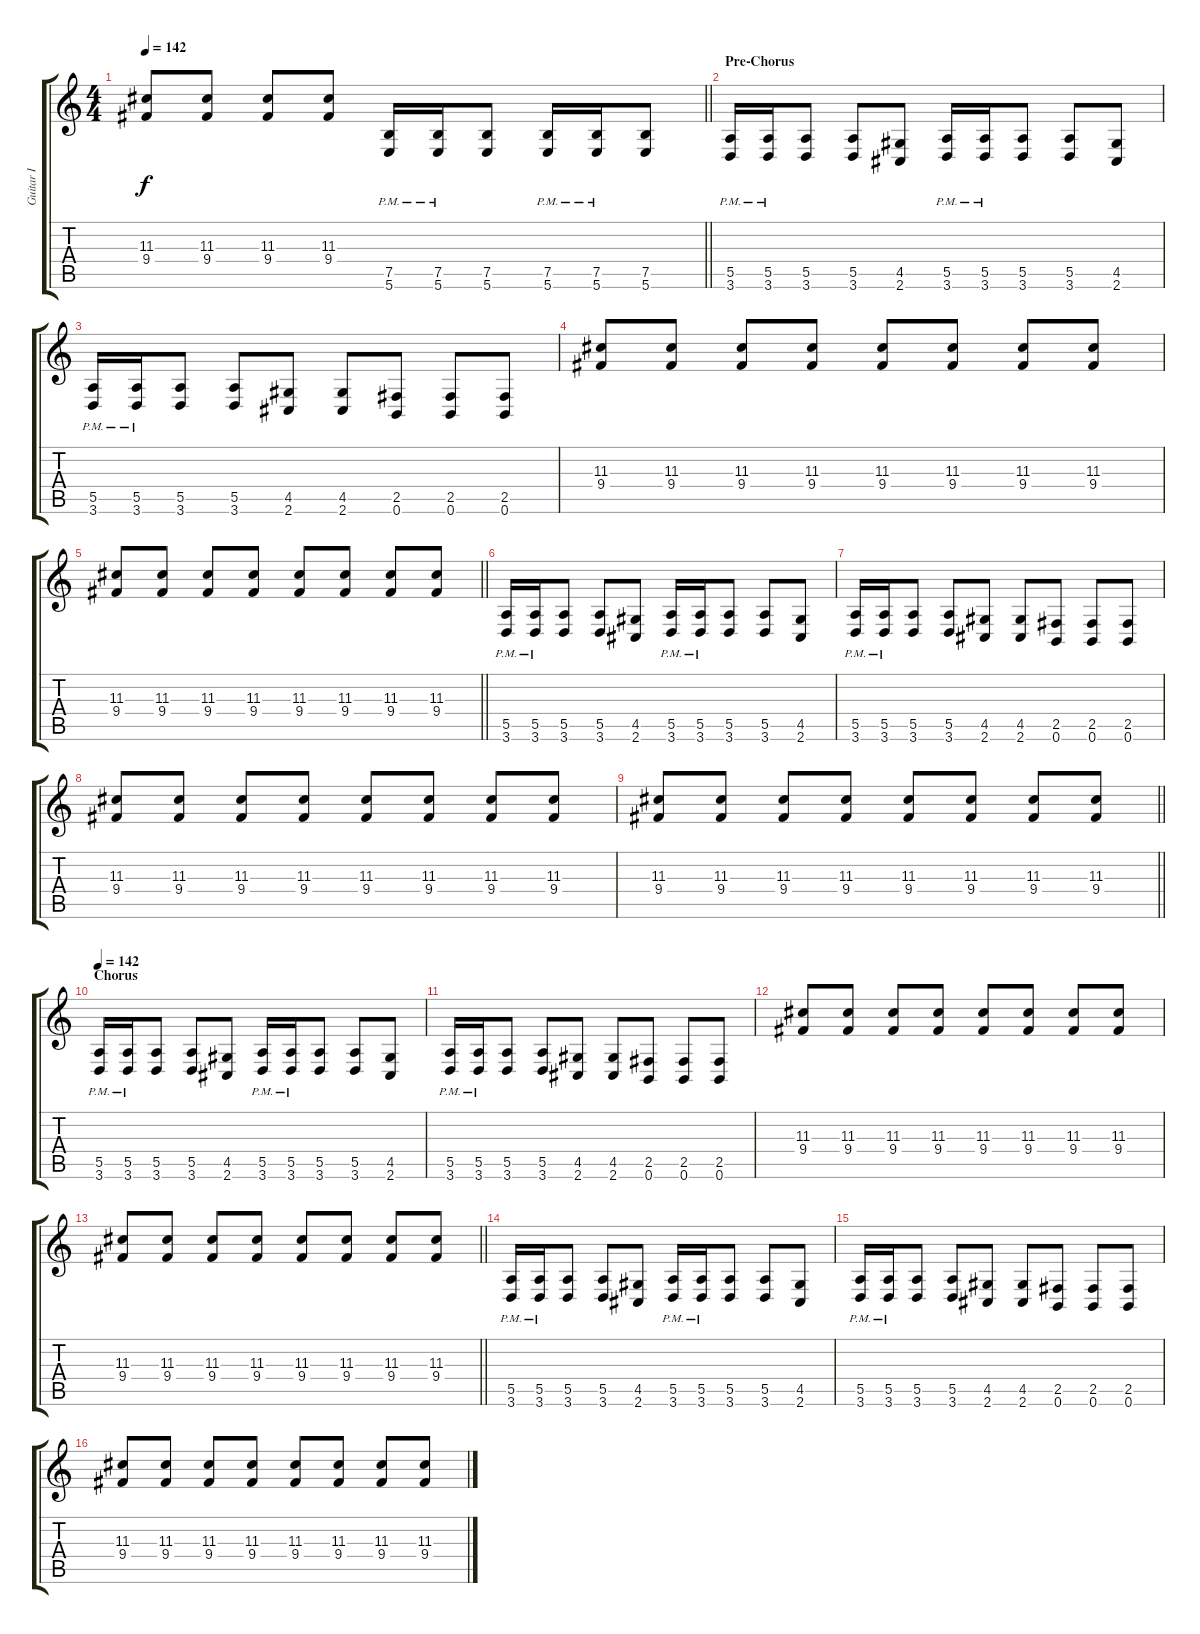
\track ("Guitar I" "Guitar I") {instrument distortionguitar}
\staff {score tabs}
\tuning (B3 Gb3 D3 A2 E2 B1) {hide}
\ts (4 4)
\tempo 142
\clef g2
\barLineRight lightlight
\ks c
(11.3 9.4).8{dy f} (11.3 9.4).8 (11.3 9.4).8 (11.3 9.4).8 (7.5{pm} 5.6{pm}).16 (7.5{pm} 5.6{pm}).16 (7.5 5.6).8 (7.5{pm} 5.6{pm}).16 (7.5{pm} 5.6{pm}).16 (7.5 5.6).8 |
\section ("" "Pre-Chorus")
(5.5{pm} 3.6{pm}).16 (5.5{pm} 3.6{pm}).16 (5.5 3.6).8 (5.5 3.6).8 (4.5 2.6).8 (5.5{pm} 3.6{pm}).16 (5.5{pm} 3.6{pm}).16 (5.5 3.6).8 (5.5 3.6).8 (4.5 2.6).8 |
(5.5{pm} 3.6{pm}).16 (5.5{pm} 3.6{pm}).16 (5.5 3.6).8 (5.5 3.6).8 (4.5 2.6).8 (4.5 2.6).8 (2.5 0.6).8 (2.5 0.6).8 (2.5 0.6).8 |
(11.3 9.4).8 (11.3 9.4).8 (11.3 9.4).8 (11.3 9.4).8 (11.3 9.4).8 (11.3 9.4).8 (11.3 9.4).8 (11.3 9.4).8 |
\barLineRight lightlight
(11.3 9.4).8 (11.3 9.4).8 (11.3 9.4).8 (11.3 9.4).8 (11.3 9.4).8 (11.3 9.4).8 (11.3 9.4).8 (11.3 9.4).8 |
\section ("" "")
(5.5{pm} 3.6{pm}).16 (5.5{pm} 3.6{pm}).16 (5.5 3.6).8 (5.5 3.6).8 (4.5 2.6).8 (5.5{pm} 3.6{pm}).16 (5.5{pm} 3.6{pm}).16 (5.5 3.6).8 (5.5 3.6).8 (4.5 2.6).8 |
(5.5{pm} 3.6{pm}).16 (5.5{pm} 3.6{pm}).16 (5.5 3.6).8 (5.5 3.6).8 (4.5 2.6).8 (4.5 2.6).8 (2.5 0.6).8 (2.5 0.6).8 (2.5 0.6).8 |
(11.3 9.4).8 (11.3 9.4).8 (11.3 9.4).8 (11.3 9.4).8 (11.3 9.4).8 (11.3 9.4).8 (11.3 9.4).8 (11.3 9.4).8 |
\barLineRight lightlight
(11.3 9.4).8 (11.3 9.4).8 (11.3 9.4).8 (11.3 9.4).8 (11.3 9.4).8 (11.3 9.4).8 (11.3 9.4).8 (11.3 9.4).8 |
\section ("" "Chorus")
\tempo 142
(5.5{pm} 3.6{pm}).16 (5.5{pm} 3.6{pm}).16 (5.5 3.6).8 (5.5 3.6).8 (4.5 2.6).8 (5.5{pm} 3.6{pm}).16 (5.5{pm} 3.6{pm}).16 (5.5 3.6).8 (5.5 3.6).8 (4.5 2.6).8 |
(5.5{pm} 3.6{pm}).16 (5.5{pm} 3.6{pm}).16 (5.5 3.6).8 (5.5 3.6).8 (4.5 2.6).8 (4.5 2.6).8 (2.5 0.6).8 (2.5 0.6).8 (2.5 0.6).8 |
(11.3 9.4).8 (11.3 9.4).8 (11.3 9.4).8 (11.3 9.4).8 (11.3 9.4).8 (11.3 9.4).8 (11.3 9.4).8 (11.3 9.4).8 |
\barLineRight lightlight
(11.3 9.4).8 (11.3 9.4).8 (11.3 9.4).8 (11.3 9.4).8 (11.3 9.4).8 (11.3 9.4).8 (11.3 9.4).8 (11.3 9.4).8 |
\section ("" "")
(5.5{pm} 3.6{pm}).16 (5.5{pm} 3.6{pm}).16 (5.5 3.6).8 (5.5 3.6).8 (4.5 2.6).8 (5.5{pm} 3.6{pm}).16 (5.5{pm} 3.6{pm}).16 (5.5 3.6).8 (5.5 3.6).8 (4.5 2.6).8 |
(5.5{pm} 3.6{pm}).16 (5.5{pm} 3.6{pm}).16 (5.5 3.6).8 (5.5 3.6).8 (4.5 2.6).8 (4.5 2.6).8 (2.5 0.6).8 (2.5 0.6).8 (2.5 0.6).8 |
(11.3 9.4).8 (11.3 9.4).8 (11.3 9.4).8 (11.3 9.4).8 (11.3 9.4).8 (11.3 9.4).8 (11.3 9.4).8 (11.3 9.4).8
